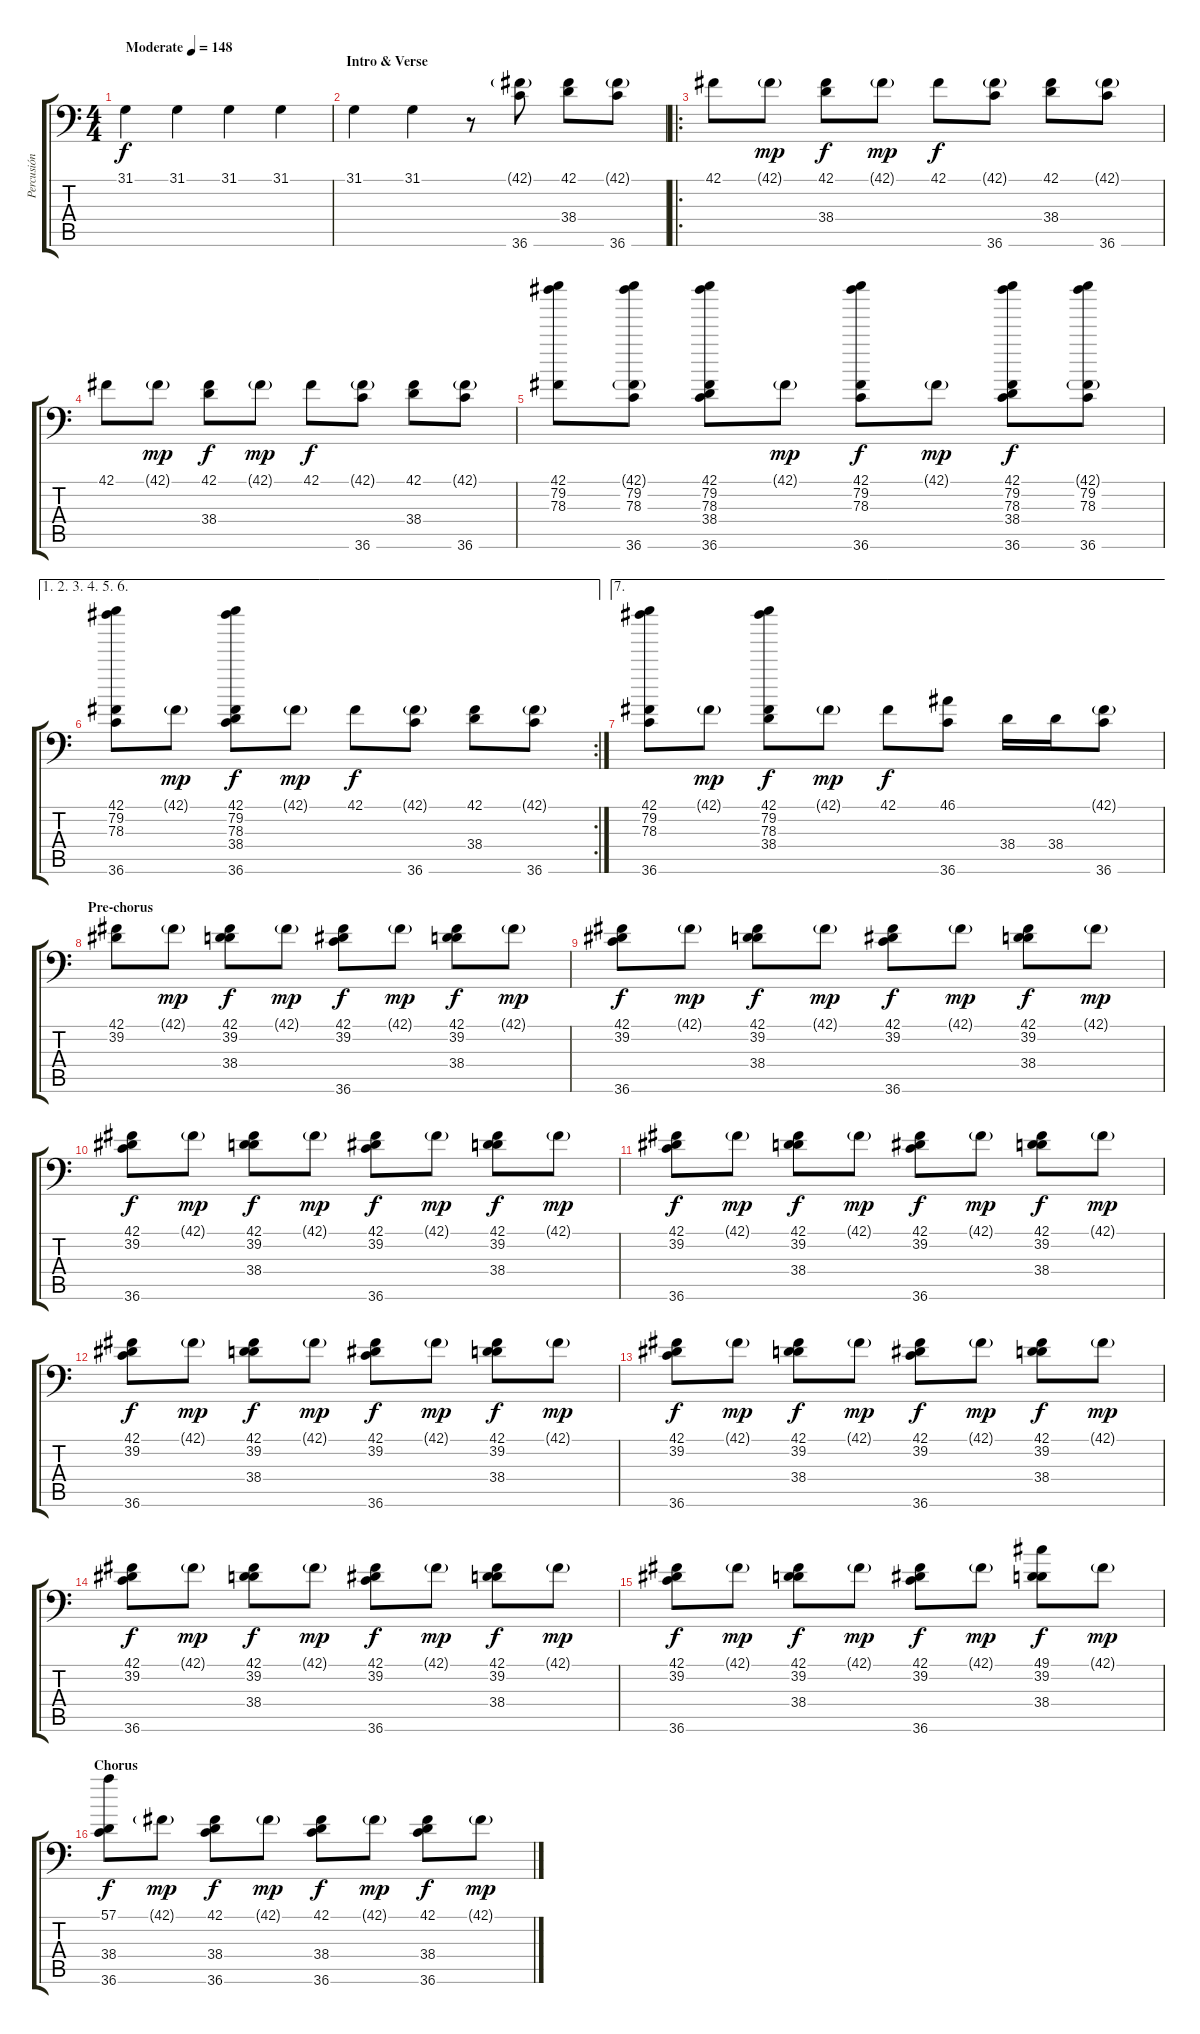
\track ("Percusión" "Percusión") {instrument acousticgrandpiano}
\staff {score tabs}
\tuning (C-1 C-1 C-1 C-1 C-1 C-1) {hide}
\ts (4 4)
\tempo (148 "Moderate")
\clef f4
\ks c
31.1.4{dy f instrument acousticgrandpiano} 31.1.4 31.1.4 31.1.4 |
\section ("" "Intro & Verse")
31.1.4 31.1.4 r.8 (42.1{g} 36.6).8 (42.1 38.4).8 (42.1{g} 36.6).8 |
\ro
42.1.8 42.1{g}.8{dy mp} (42.1 38.4).8{dy f} 42.1{g}.8{dy mp} 42.1.8{dy f} (42.1{g} 36.6).8 (42.1 38.4).8 (42.1{g} 36.6).8 |
42.1.8 42.1{g}.8{dy mp} (42.1 38.4).8{dy f} 42.1{g}.8{dy mp} 42.1.8{dy f} (42.1{g} 36.6).8 (42.1 38.4).8 (42.1{g} 36.6).8 |
(42.1 79.2 78.3).8 (42.1{g} 79.2 78.3 36.6).8 (42.1 79.2 78.3 38.4 36.6).8 42.1{g}.8{dy mp} (42.1 79.2 78.3 36.6).8{dy f} 42.1{g}.8{dy mp} (42.1 79.2 78.3 38.4 36.6).8{dy f} (42.1{g} 79.2 78.3 36.6).8 |
\ae (1 2 3 4 5 6)
\rc 2
(42.1 79.2 78.3 36.6).8 42.1{g}.8{dy mp} (42.1 79.2 78.3 38.4 36.6).8{dy f} 42.1{g}.8{dy mp} 42.1.8{dy f} (42.1{g} 36.6).8 (42.1 38.4).8 (42.1{g} 36.6).8 |
\ae 7
(42.1 79.2 78.3 36.6).8 42.1{g}.8{dy mp} (42.1 79.2 78.3 38.4).8{dy f} 42.1{g}.8{dy mp} 42.1.8{dy f} (46.1 36.6).8 38.4.16 38.4.16 (42.1{g} 36.6).8 |
\section ("" "Pre-chorus")
(42.1 39.2).8 42.1{g}.8{dy mp} (42.1 39.2 38.4).8{dy f} 42.1{g}.8{dy mp} (42.1 39.2 36.6).8{dy f} 42.1{g}.8{dy mp} (42.1 39.2 38.4).8{dy f} 42.1{g}.8{dy mp} |
(42.1 39.2 36.6).8{dy f} 42.1{g}.8{dy mp} (42.1 39.2 38.4).8{dy f} 42.1{g}.8{dy mp} (42.1 39.2 36.6).8{dy f} 42.1{g}.8{dy mp} (42.1 39.2 38.4).8{dy f} 42.1{g}.8{dy mp} |
(42.1 39.2 36.6).8{dy f} 42.1{g}.8{dy mp} (42.1 39.2 38.4).8{dy f} 42.1{g}.8{dy mp} (42.1 39.2 36.6).8{dy f} 42.1{g}.8{dy mp} (42.1 39.2 38.4).8{dy f} 42.1{g}.8{dy mp} |
(42.1 39.2 36.6).8{dy f} 42.1{g}.8{dy mp} (42.1 39.2 38.4).8{dy f} 42.1{g}.8{dy mp} (42.1 39.2 36.6).8{dy f} 42.1{g}.8{dy mp} (42.1 39.2 38.4).8{dy f} 42.1{g}.8{dy mp} |
(42.1 39.2 36.6).8{dy f} 42.1{g}.8{dy mp} (42.1 39.2 38.4).8{dy f} 42.1{g}.8{dy mp} (42.1 39.2 36.6).8{dy f} 42.1{g}.8{dy mp} (42.1 39.2 38.4).8{dy f} 42.1{g}.8{dy mp} |
(42.1 39.2 36.6).8{dy f} 42.1{g}.8{dy mp} (42.1 39.2 38.4).8{dy f} 42.1{g}.8{dy mp} (42.1 39.2 36.6).8{dy f} 42.1{g}.8{dy mp} (42.1 39.2 38.4).8{dy f} 42.1{g}.8{dy mp} |
(42.1 39.2 36.6).8{dy f} 42.1{g}.8{dy mp} (42.1 39.2 38.4).8{dy f} 42.1{g}.8{dy mp} (42.1 39.2 36.6).8{dy f} 42.1{g}.8{dy mp} (42.1 39.2 38.4).8{dy f} 42.1{g}.8{dy mp} |
(42.1 39.2 36.6).8{dy f} 42.1{g}.8{dy mp} (42.1 39.2 38.4).8{dy f} 42.1{g}.8{dy mp} (42.1 39.2 36.6).8{dy f} 42.1{g}.8{dy mp} (49.1 39.2 38.4).8{dy f} 42.1{g}.8{dy mp} |
\section ("" "Chorus")
(57.1 38.4 36.6).8{dy f} 42.1{g}.8{dy mp} (42.1 38.4 36.6).8{dy f} 42.1{g}.8{dy mp} (42.1 38.4 36.6).8{dy f} 42.1{g}.8{dy mp} (42.1 38.4 36.6).8{dy f} 42.1{g}.8{dy mp}
